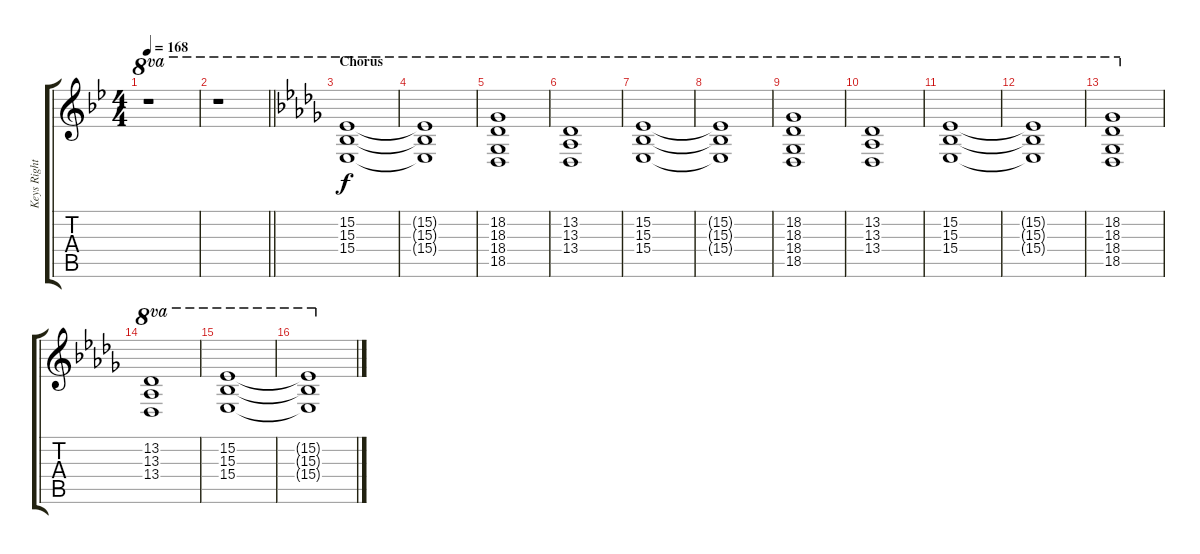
\track ("Keys Right Hand" "Keys Right") {instrument lead2sawtooth}
\staff {score tabs}
\tuning (E4 C4 G3 C3 G2 C2) {hide}
\ts (4 4)
\tempo 168
\clef g2
\ks bb
r.1{ot 8va dy f} |
\barLineRight lightlight
r.1{ot 8va} |
\section ("" "Chorus")
\ks db
(15.2 15.3 15.4).1{ot 8va} |
(15.2{t} 15.3{t} 15.4{t}).1{ot 8va} |
(18.2 18.3 18.4 18.5).1{ot 8va} |
(13.2 13.3 13.4).1{ot 8va} |
(15.2 15.3 15.4).1{ot 8va} |
(15.2{t} 15.3{t} 15.4{t}).1{ot 8va} |
(18.2 18.3 18.4 18.5).1{ot 8va} |
(13.2 13.3 13.4).1{ot 8va} |
(15.2 15.3 15.4).1{ot 8va} |
(15.2{t} 15.3{t} 15.4{t}).1{ot 8va} |
(18.2 18.3 18.4 18.5).1{ot 8va} |
(13.2 13.3 13.4).1{ot 8va} |
(15.2 15.3 15.4).1{ot 8va} |
(15.2{t} 15.3{t} 15.4{t}).1{ot 8va}
